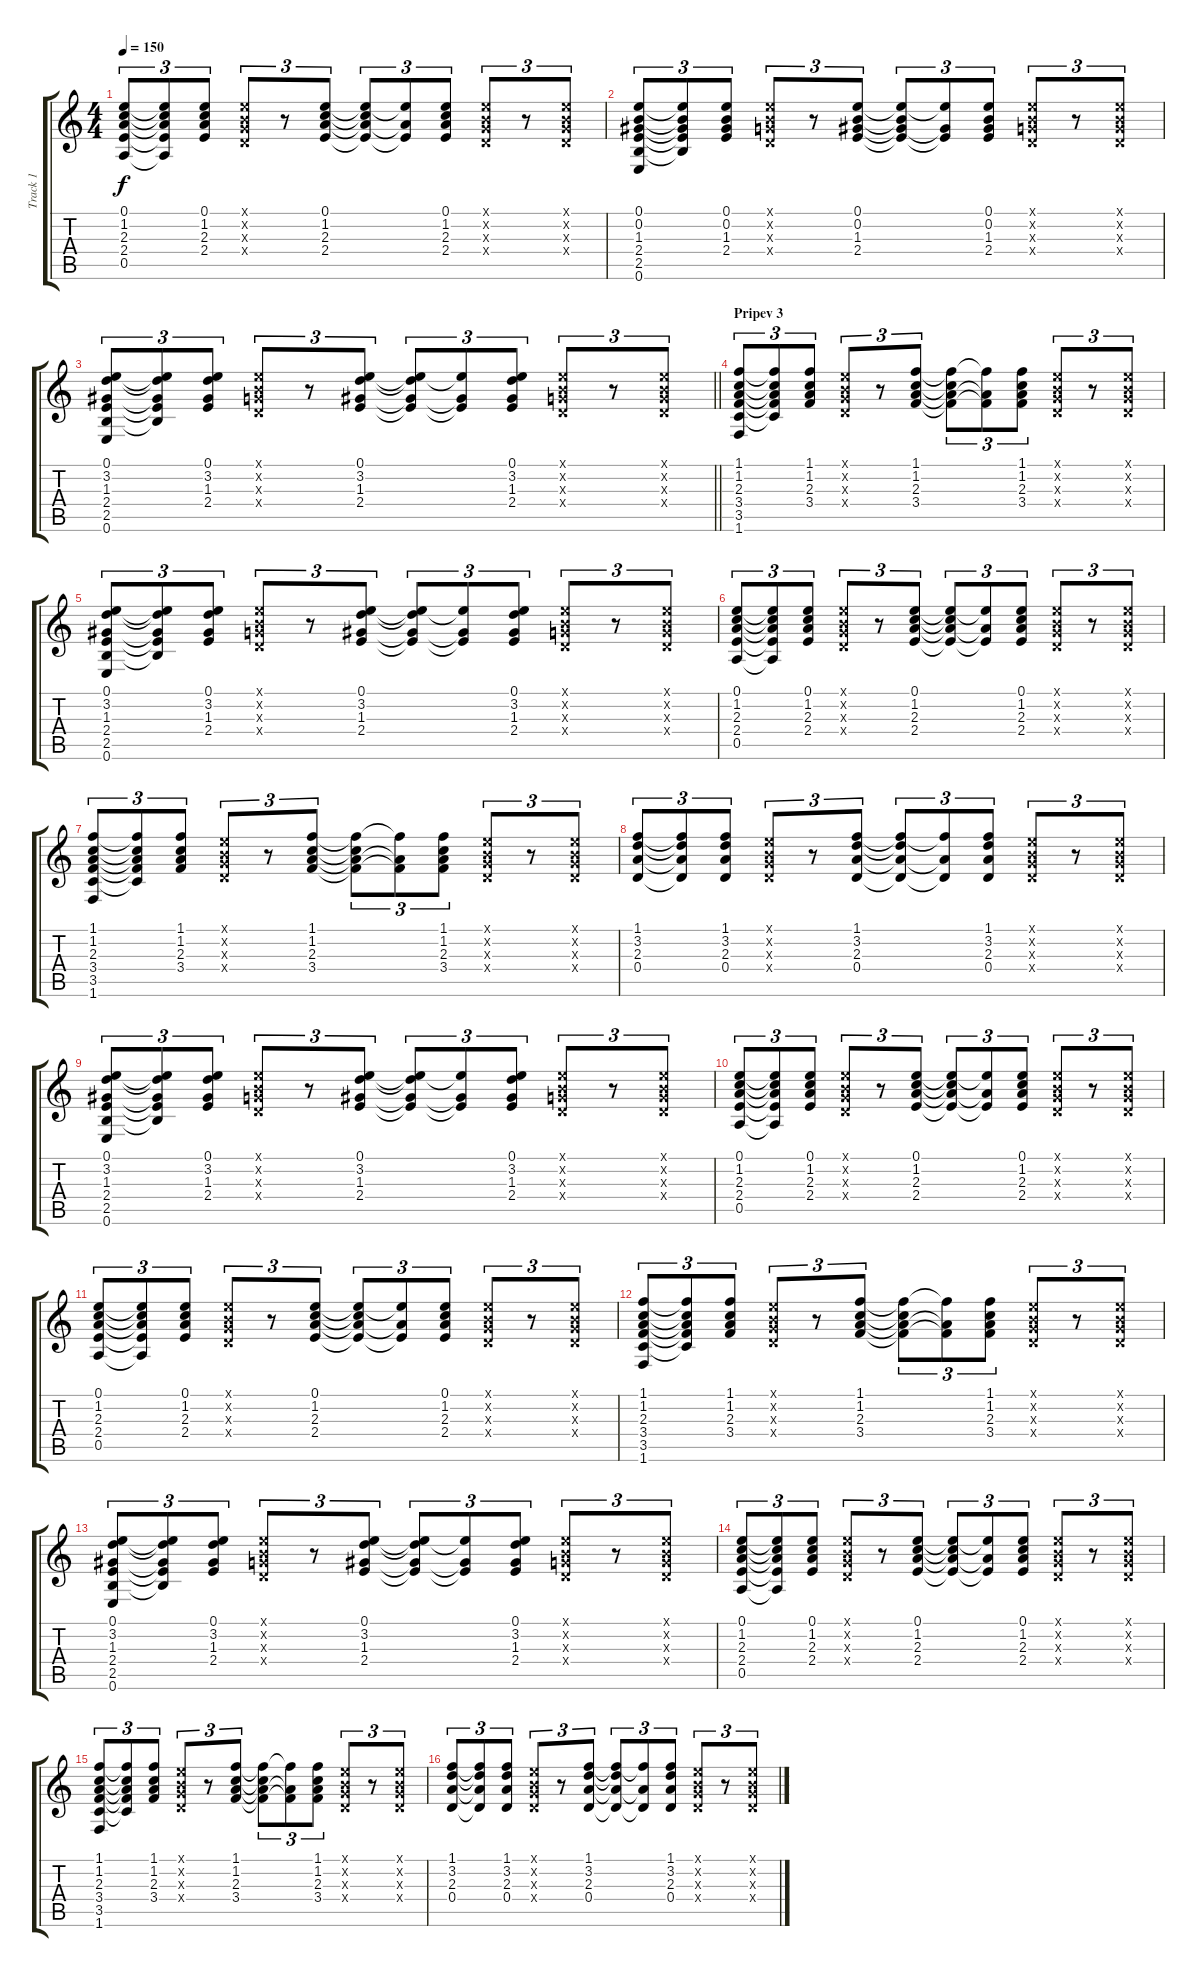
\track ("Track 1" "Track 1") {instrument acousticguitarsteel}
\staff {score tabs}
\tuning (E4 B3 G3 D3 A2 E2) {hide}
\ts (4 4)
\tempo 150
\clef g2
\ks c
(0.1 1.2 2.3 2.4 0.5).8{tu (3 2) dy f} (0.1{t} 1.2{t} 2.3{t} 2.4{t} 0.5{t}).8{tu (3 2)} (0.1 1.2 2.3 2.4).8{tu (3 2)} (0.1{x} 0.2{x} 0.3{x} 0.4{x}).8{tu (3 2)} r.8{tu (3 2)} (0.1 1.2 2.3 2.4).8{tu (3 2)} (0.1{t} 1.2{t} 2.3{t} 2.4{t}).8{tu (3 2)} (0.1{t} 2.3{t} 2.4{t}).8{tu (3 2)} (0.1 1.2 2.3 2.4).8{tu (3 2)} (0.1{x} 0.2{x} 0.3{x} 0.4{x}).8{tu (3 2)} r.8{tu (3 2)} (0.1{x} 0.2{x} 0.3{x} 0.4{x}).8{tu (3 2)} |
(0.1 0.2 1.3 2.4 2.5 0.6).8{tu (3 2)} (0.1{t} 0.2{t} 1.3{t} 2.4{t} 2.5{t}).8{tu (3 2)} (0.1 0.2 1.3 2.4).8{tu (3 2)} (0.1{x} 0.2{x} 0.3{x} 0.4{x}).8{tu (3 2)} r.8{tu (3 2)} (0.1 0.2 1.3 2.4).8{tu (3 2)} (0.1{t} 0.2{t} 1.3{t} 2.4{t}).8{tu (3 2)} (0.1{t} 1.3{t} 2.4{t}).8{tu (3 2)} (0.1 0.2 1.3 2.4).8{tu (3 2)} (0.1{x} 0.2{x} 0.3{x} 0.4{x}).8{tu (3 2)} r.8{tu (3 2)} (0.1{x} 0.2{x} 0.3{x} 0.4{x}).8{tu (3 2)} |
\barLineRight lightlight
(0.1 3.2 1.3 2.4 2.5 0.6).8{tu (3 2)} (0.1{t} 3.2{t} 1.3{t} 2.4{t} 2.5{t}).8{tu (3 2)} (0.1 3.2 1.3 2.4).8{tu (3 2)} (0.1{x} 0.2{x} 0.3{x} 0.4{x}).8{tu (3 2)} r.8{tu (3 2)} (0.1 3.2 1.3 2.4).8{tu (3 2)} (0.1{t} 3.2{t} 1.3{t} 2.4{t}).8{tu (3 2)} (0.1{t} 1.3{t} 2.4{t}).8{tu (3 2)} (0.1 3.2 1.3 2.4).8{tu (3 2)} (0.1{x} 0.2{x} 0.3{x} 0.4{x}).8{tu (3 2)} r.8{tu (3 2)} (0.1{x} 0.2{x} 0.3{x} 0.4{x}).8{tu (3 2)} |
\section ("" "Pripev 3")
(1.1 1.2 2.3 3.4 3.5 1.6).8{tu (3 2)} (1.1{t} 1.2{t} 2.3{t} 3.4{t} 3.5{t}).8{tu (3 2)} (1.1 1.2 2.3 3.4).8{tu (3 2)} (0.1{x} 0.2{x} 0.3{x} 0.4{x}).8{tu (3 2)} r.8{tu (3 2)} (1.1 1.2 2.3 3.4).8{tu (3 2)} (1.1{t} 1.2{t} 2.3{t} 3.4{t}).8{tu (3 2)} (1.1{t} 2.3{t} 3.4{t}).8{tu (3 2)} (1.1 1.2 2.3 3.4).8{tu (3 2)} (0.1{x} 0.2{x} 0.3{x} 0.4{x}).8{tu (3 2)} r.8{tu (3 2)} (0.1{x} 0.2{x} 0.3{x} 0.4{x}).8{tu (3 2)} |
(0.1 3.2 1.3 2.4 2.5 0.6).8{tu (3 2)} (0.1{t} 3.2{t} 1.3{t} 2.4{t} 2.5{t}).8{tu (3 2)} (0.1 3.2 1.3 2.4).8{tu (3 2)} (0.1{x} 0.2{x} 0.3{x} 0.4{x}).8{tu (3 2)} r.8{tu (3 2)} (0.1 3.2 1.3 2.4).8{tu (3 2)} (0.1{t} 3.2{t} 1.3{t} 2.4{t}).8{tu (3 2)} (0.1{t} 1.3{t} 2.4{t}).8{tu (3 2)} (0.1 3.2 1.3 2.4).8{tu (3 2)} (0.1{x} 0.2{x} 0.3{x} 0.4{x}).8{tu (3 2)} r.8{tu (3 2)} (0.1{x} 0.2{x} 0.3{x} 0.4{x}).8{tu (3 2)} |
(0.1 1.2 2.3 2.4 0.5).8{tu (3 2)} (0.1{t} 1.2{t} 2.3{t} 2.4{t} 0.5{t}).8{tu (3 2)} (0.1 1.2 2.3 2.4).8{tu (3 2)} (0.1{x} 0.2{x} 0.3{x} 0.4{x}).8{tu (3 2)} r.8{tu (3 2)} (0.1 1.2 2.3 2.4).8{tu (3 2)} (0.1{t} 1.2{t} 2.3{t} 2.4{t}).8{tu (3 2)} (0.1{t} 2.3{t} 2.4{t}).8{tu (3 2)} (0.1 1.2 2.3 2.4).8{tu (3 2)} (0.1{x} 0.2{x} 0.3{x} 0.4{x}).8{tu (3 2)} r.8{tu (3 2)} (0.1{x} 0.2{x} 0.3{x} 0.4{x}).8{tu (3 2)} |
(1.1 1.2 2.3 3.4 3.5 1.6).8{tu (3 2)} (1.1{t} 1.2{t} 2.3{t} 3.4{t} 3.5{t}).8{tu (3 2)} (1.1 1.2 2.3 3.4).8{tu (3 2)} (0.1{x} 0.2{x} 0.3{x} 0.4{x}).8{tu (3 2)} r.8{tu (3 2)} (1.1 1.2 2.3 3.4).8{tu (3 2)} (1.1{t} 1.2{t} 2.3{t} 3.4{t}).8{tu (3 2)} (1.1{t} 2.3{t} 3.4{t}).8{tu (3 2)} (1.1 1.2 2.3 3.4).8{tu (3 2)} (0.1{x} 0.2{x} 0.3{x} 0.4{x}).8{tu (3 2)} r.8{tu (3 2)} (0.1{x} 0.2{x} 0.3{x} 0.4{x}).8{tu (3 2)} |
(1.1 3.2 2.3 0.4).8{tu (3 2)} (1.1{t} 3.2{t} 2.3{t} 0.4{t}).8{tu (3 2)} (1.1 3.2 2.3 0.4).8{tu (3 2)} (0.1{x} 0.2{x} 0.3{x} 0.4{x}).8{tu (3 2)} r.8{tu (3 2)} (1.1 3.2 2.3 0.4).8{tu (3 2)} (1.1{t} 3.2{t} 2.3{t} 0.4{t}).8{tu (3 2)} (1.1{t} 2.3{t} 0.4{t}).8{tu (3 2)} (1.1 3.2 2.3 0.4).8{tu (3 2)} (0.1{x} 0.2{x} 0.3{x} 0.4{x}).8{tu (3 2)} r.8{tu (3 2)} (0.1{x} 0.2{x} 0.3{x} 0.4{x}).8{tu (3 2)} |
(0.1 3.2 1.3 2.4 2.5 0.6).8{tu (3 2)} (0.1{t} 3.2{t} 1.3{t} 2.4{t} 2.5{t}).8{tu (3 2)} (0.1 3.2 1.3 2.4).8{tu (3 2)} (0.1{x} 0.2{x} 0.3{x} 0.4{x}).8{tu (3 2)} r.8{tu (3 2)} (0.1 3.2 1.3 2.4).8{tu (3 2)} (0.1{t} 3.2{t} 1.3{t} 2.4{t}).8{tu (3 2)} (0.1{t} 1.3{t} 2.4{t}).8{tu (3 2)} (0.1 3.2 1.3 2.4).8{tu (3 2)} (0.1{x} 0.2{x} 0.3{x} 0.4{x}).8{tu (3 2)} r.8{tu (3 2)} (0.1{x} 0.2{x} 0.3{x} 0.4{x}).8{tu (3 2)} |
(0.1 1.2 2.3 2.4 0.5).8{tu (3 2)} (0.1{t} 1.2{t} 2.3{t} 2.4{t} 0.5{t}).8{tu (3 2)} (0.1 1.2 2.3 2.4).8{tu (3 2)} (0.1{x} 0.2{x} 0.3{x} 0.4{x}).8{tu (3 2)} r.8{tu (3 2)} (0.1 1.2 2.3 2.4).8{tu (3 2)} (0.1{t} 1.2{t} 2.3{t} 2.4{t}).8{tu (3 2)} (0.1{t} 2.3{t} 2.4{t}).8{tu (3 2)} (0.1 1.2 2.3 2.4).8{tu (3 2)} (0.1{x} 0.2{x} 0.3{x} 0.4{x}).8{tu (3 2)} r.8{tu (3 2)} (0.1{x} 0.2{x} 0.3{x} 0.4{x}).8{tu (3 2)} |
(0.1 1.2 2.3 2.4 0.5).8{tu (3 2)} (0.1{t} 1.2{t} 2.3{t} 2.4{t} 0.5{t}).8{tu (3 2)} (0.1 1.2 2.3 2.4).8{tu (3 2)} (0.1{x} 0.2{x} 0.3{x} 0.4{x}).8{tu (3 2)} r.8{tu (3 2)} (0.1 1.2 2.3 2.4).8{tu (3 2)} (0.1{t} 1.2{t} 2.3{t} 2.4{t}).8{tu (3 2)} (0.1{t} 2.3{t} 2.4{t}).8{tu (3 2)} (0.1 1.2 2.3 2.4).8{tu (3 2)} (0.1{x} 0.2{x} 0.3{x} 0.4{x}).8{tu (3 2)} r.8{tu (3 2)} (0.1{x} 0.2{x} 0.3{x} 0.4{x}).8{tu (3 2)} |
(1.1 1.2 2.3 3.4 3.5 1.6).8{tu (3 2)} (1.1{t} 1.2{t} 2.3{t} 3.4{t} 3.5{t}).8{tu (3 2)} (1.1 1.2 2.3 3.4).8{tu (3 2)} (0.1{x} 0.2{x} 0.3{x} 0.4{x}).8{tu (3 2)} r.8{tu (3 2)} (1.1 1.2 2.3 3.4).8{tu (3 2)} (1.1{t} 1.2{t} 2.3{t} 3.4{t}).8{tu (3 2)} (1.1{t} 2.3{t} 3.4{t}).8{tu (3 2)} (1.1 1.2 2.3 3.4).8{tu (3 2)} (0.1{x} 0.2{x} 0.3{x} 0.4{x}).8{tu (3 2)} r.8{tu (3 2)} (0.1{x} 0.2{x} 0.3{x} 0.4{x}).8{tu (3 2)} |
(0.1 3.2 1.3 2.4 2.5 0.6).8{tu (3 2)} (0.1{t} 3.2{t} 1.3{t} 2.4{t} 2.5{t}).8{tu (3 2)} (0.1 3.2 1.3 2.4).8{tu (3 2)} (0.1{x} 0.2{x} 0.3{x} 0.4{x}).8{tu (3 2)} r.8{tu (3 2)} (0.1 3.2 1.3 2.4).8{tu (3 2)} (0.1{t} 3.2{t} 1.3{t} 2.4{t}).8{tu (3 2)} (0.1{t} 1.3{t} 2.4{t}).8{tu (3 2)} (0.1 3.2 1.3 2.4).8{tu (3 2)} (0.1{x} 0.2{x} 0.3{x} 0.4{x}).8{tu (3 2)} r.8{tu (3 2)} (0.1{x} 0.2{x} 0.3{x} 0.4{x}).8{tu (3 2)} |
(0.1 1.2 2.3 2.4 0.5).8{tu (3 2)} (0.1{t} 1.2{t} 2.3{t} 2.4{t} 0.5{t}).8{tu (3 2)} (0.1 1.2 2.3 2.4).8{tu (3 2)} (0.1{x} 0.2{x} 0.3{x} 0.4{x}).8{tu (3 2)} r.8{tu (3 2)} (0.1 1.2 2.3 2.4).8{tu (3 2)} (0.1{t} 1.2{t} 2.3{t} 2.4{t}).8{tu (3 2)} (0.1{t} 2.3{t} 2.4{t}).8{tu (3 2)} (0.1 1.2 2.3 2.4).8{tu (3 2)} (0.1{x} 0.2{x} 0.3{x} 0.4{x}).8{tu (3 2)} r.8{tu (3 2)} (0.1{x} 0.2{x} 0.3{x} 0.4{x}).8{tu (3 2)} |
(1.1 1.2 2.3 3.4 3.5 1.6).8{tu (3 2)} (1.1{t} 1.2{t} 2.3{t} 3.4{t} 3.5{t}).8{tu (3 2)} (1.1 1.2 2.3 3.4).8{tu (3 2)} (0.1{x} 0.2{x} 0.3{x} 0.4{x}).8{tu (3 2)} r.8{tu (3 2)} (1.1 1.2 2.3 3.4).8{tu (3 2)} (1.1{t} 1.2{t} 2.3{t} 3.4{t}).8{tu (3 2)} (1.1{t} 2.3{t} 3.4{t}).8{tu (3 2)} (1.1 1.2 2.3 3.4).8{tu (3 2)} (0.1{x} 0.2{x} 0.3{x} 0.4{x}).8{tu (3 2)} r.8{tu (3 2)} (0.1{x} 0.2{x} 0.3{x} 0.4{x}).8{tu (3 2)} |
(1.1 3.2 2.3 0.4).8{tu (3 2)} (1.1{t} 3.2{t} 2.3{t} 0.4{t}).8{tu (3 2)} (1.1 3.2 2.3 0.4).8{tu (3 2)} (0.1{x} 0.2{x} 0.3{x} 0.4{x}).8{tu (3 2)} r.8{tu (3 2)} (1.1 3.2 2.3 0.4).8{tu (3 2)} (1.1{t} 3.2{t} 2.3{t} 0.4{t}).8{tu (3 2)} (1.1{t} 2.3{t} 0.4{t}).8{tu (3 2)} (1.1 3.2 2.3 0.4).8{tu (3 2)} (0.1{x} 0.2{x} 0.3{x} 0.4{x}).8{tu (3 2)} r.8{tu (3 2)} (0.1{x} 0.2{x} 0.3{x} 0.4{x}).8{tu (3 2)}
